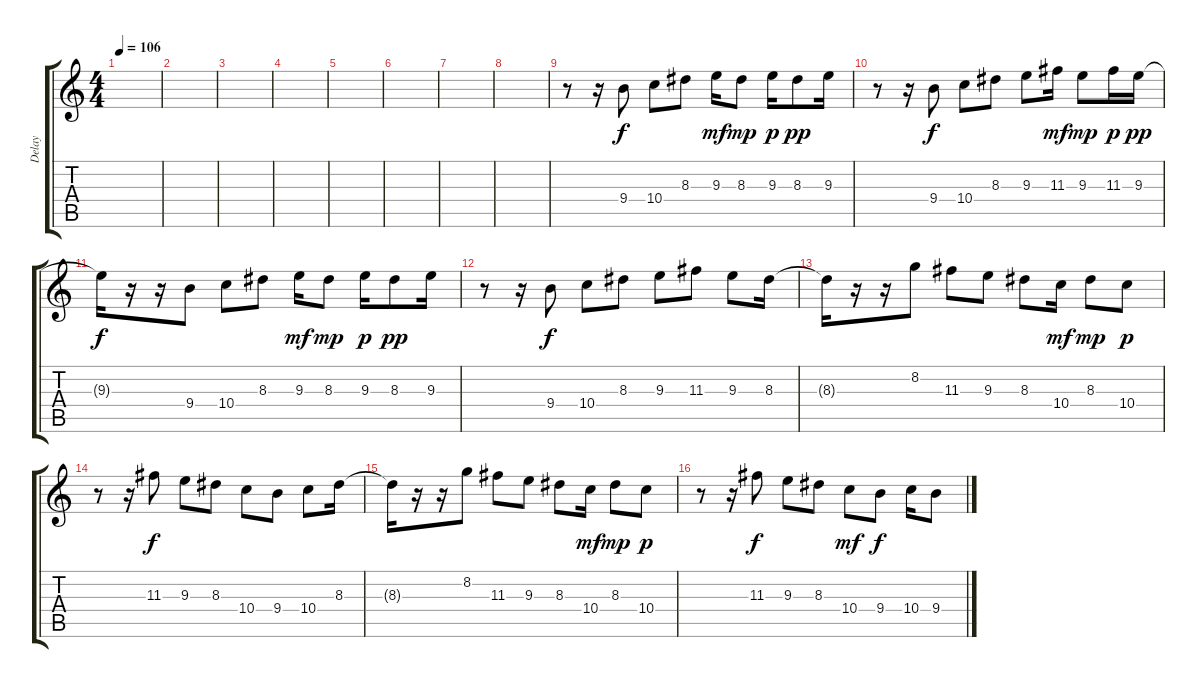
\track ("Delay" "Delay") {instrument electricguitarjazz}
\staff {score tabs}
\tuning (E4 B3 G3 D3 A2 E2) {hide}
\ts (4 4)
\tempo 106
\clef g2
\ks c
|
|
|
|
|
|
|
|
r.8 r.16 9.4.8 10.4.8 8.3.8 9.3.16{dy mf} 8.3.8{dy mp} 9.3.16{dy p} 8.3.8{dy pp} 9.3.16 |
r.8 r.16 9.4.8{dy f} 10.4.8 8.3.8 9.3.8 11.3.16{dy mf} 9.3.8{dy mp} 11.3.16{dy p} 9.3.16{dy pp} |
9.3{t}.16{dy f} r.16 r.16 9.4.8 10.4.8 8.3.8 9.3.16{dy mf} 8.3.8{dy mp} 9.3.16{dy p} 8.3.8{dy pp} 9.3.16 |
r.8 r.16 9.4.8{dy f} 10.4.8 8.3.8 9.3.8 11.3.8 9.3.8 8.3.16 |
8.3{t}.16 r.16 r.16 8.2.8 11.3.8 9.3.8 8.3.8 10.4.16{dy mf} 8.3.8{dy mp} 10.4.8{dy p} |
r.8 r.16 11.3.8{dy f} 9.3.8 8.3.8 10.4.8 9.4.8 10.4.8 8.3.16 |
8.3{t}.16 r.16 r.16 8.2.8 11.3.8 9.3.8 8.3.8 10.4.16{dy mf} 8.3.8{dy mp} 10.4.8{dy p} |
r.8 r.16 11.3.8{dy f} 9.3.8 8.3.8 10.4.8{dy mf} 9.4.8{dy f} 10.4.16 9.4.8
